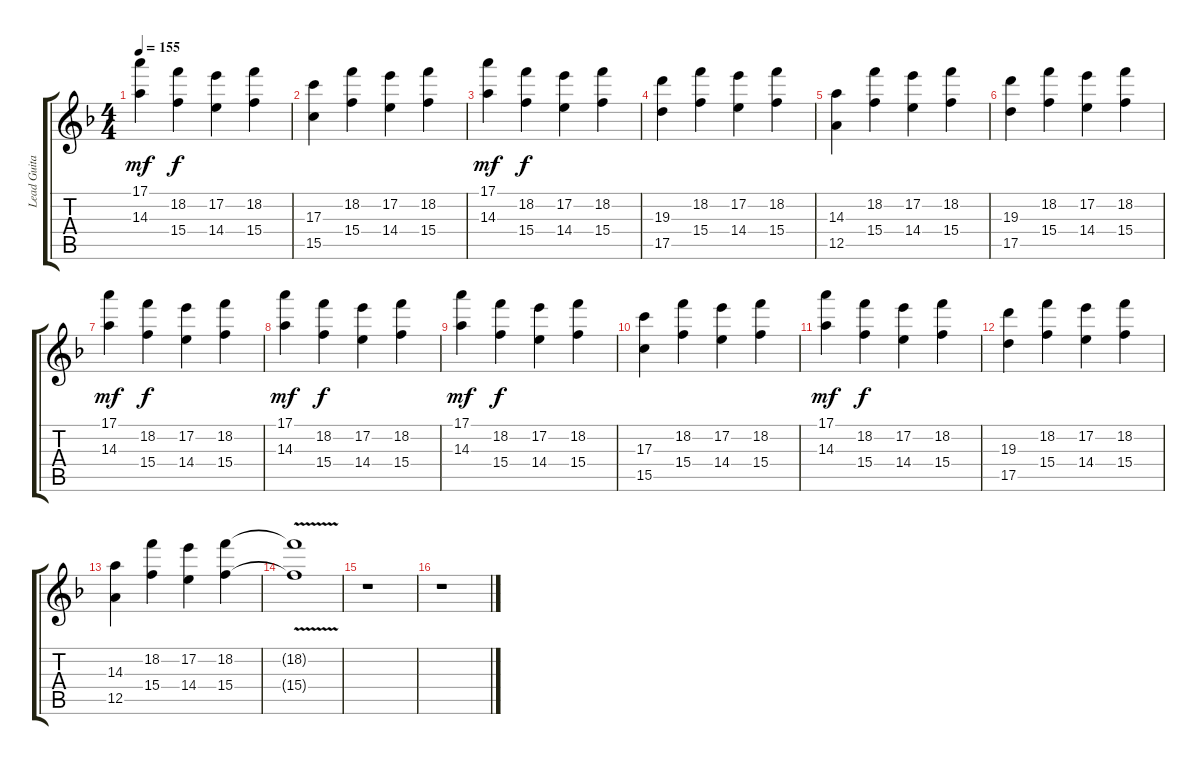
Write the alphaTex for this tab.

\track ("Lead Guitar" "Lead Guita") {instrument distortionguitar}
\staff {score tabs}
\tuning (E4 B3 G3 D3 A2 E2) {hide}
\ts (4 4)
\tempo 155
\clef g2
\ks f
(17.1 14.3).4{dy mf} (18.2 15.4).4{dy f} (17.2 14.4).4 (18.2 15.4).4 |
(17.3 15.5).4 (18.2 15.4).4 (17.2 14.4).4 (18.2 15.4).4 |
(17.1 14.3).4{dy mf} (18.2 15.4).4{dy f} (17.2 14.4).4 (18.2 15.4).4 |
(19.3 17.5).4 (18.2 15.4).4 (17.2 14.4).4 (18.2 15.4).4 |
(14.3 12.5).4 (18.2 15.4).4 (17.2 14.4).4 (18.2 15.4).4 |
(19.3 17.5).4 (18.2 15.4).4 (17.2 14.4).4 (18.2 15.4).4 |
(17.1 14.3).4{dy mf} (18.2 15.4).4{dy f} (17.2 14.4).4 (18.2 15.4).4 |
(17.1 14.3).4{dy mf} (18.2 15.4).4{dy f} (17.2 14.4).4 (18.2 15.4).4 |
(17.1 14.3).4{dy mf} (18.2 15.4).4{dy f} (17.2 14.4).4 (18.2 15.4).4 |
(17.3 15.5).4 (18.2 15.4).4 (17.2 14.4).4 (18.2 15.4).4 |
(17.1 14.3).4{dy mf} (18.2 15.4).4{dy f} (17.2 14.4).4 (18.2 15.4).4 |
(19.3 17.5).4 (18.2 15.4).4 (17.2 14.4).4 (18.2 15.4).4 |
(14.3 12.5).4 (18.2 15.4).4 (17.2 14.4).4 (18.2 15.4).4 |
(18.2{v t} 15.4{t}).1 |
r.1 |
r.1
